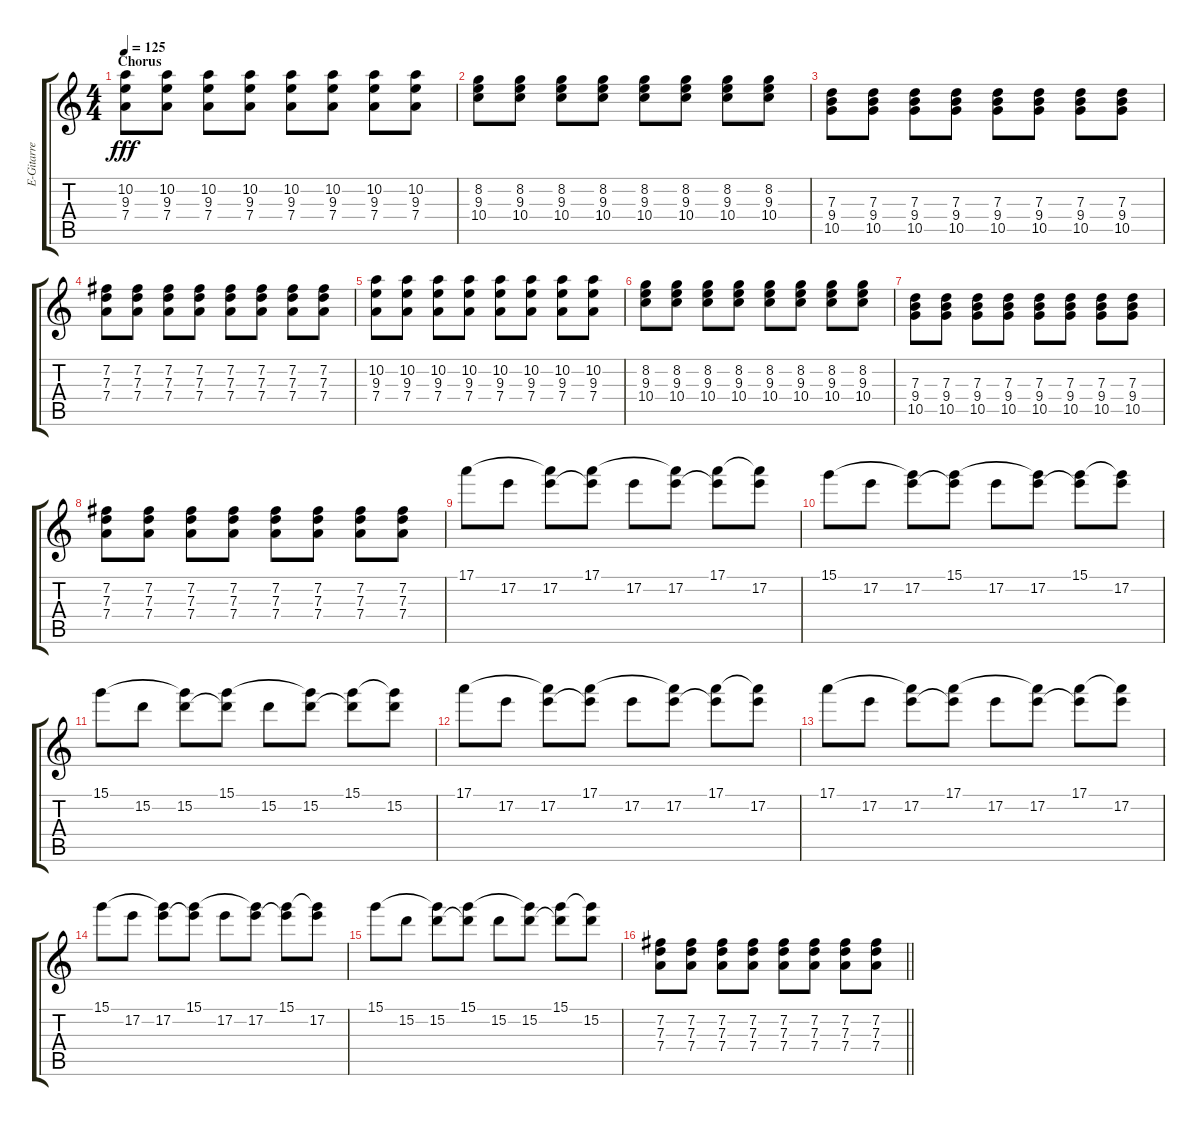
\track ("E-Gitarre - Raoul" "E-Gitarre ") {instrument overdrivenguitar}
\staff {score tabs}
\tuning (E4 B3 G3 D3 A2 E2) {hide}
\ts (4 4)
\section ("" "Chorus")
\tempo 125
\clef g2
\ks c
(10.2 9.3 7.4).8{dy fff} (10.2 9.3 7.4).8 (10.2 9.3 7.4).8 (10.2 9.3 7.4).8 (10.2 9.3 7.4).8 (10.2 9.3 7.4).8 (10.2 9.3 7.4).8 (10.2 9.3 7.4).8 |
(8.2 9.3 10.4).8 (8.2 9.3 10.4).8 (8.2 9.3 10.4).8 (8.2 9.3 10.4).8 (8.2 9.3 10.4).8 (8.2 9.3 10.4).8 (8.2 9.3 10.4).8 (8.2 9.3 10.4).8 |
(7.3 9.4 10.5).8 (7.3 9.4 10.5).8 (7.3 9.4 10.5).8 (7.3 9.4 10.5).8 (7.3 9.4 10.5).8 (7.3 9.4 10.5).8 (7.3 9.4 10.5).8 (7.3 9.4 10.5).8 |
(7.2 7.3 7.4).8 (7.2 7.3 7.4).8 (7.2 7.3 7.4).8 (7.2 7.3 7.4).8 (7.2 7.3 7.4).8 (7.2 7.3 7.4).8 (7.2 7.3 7.4).8 (7.2 7.3 7.4).8 |
(10.2 9.3 7.4).8 (10.2 9.3 7.4).8 (10.2 9.3 7.4).8 (10.2 9.3 7.4).8 (10.2 9.3 7.4).8 (10.2 9.3 7.4).8 (10.2 9.3 7.4).8 (10.2 9.3 7.4).8 |
(8.2 9.3 10.4).8 (8.2 9.3 10.4).8 (8.2 9.3 10.4).8 (8.2 9.3 10.4).8 (8.2 9.3 10.4).8 (8.2 9.3 10.4).8 (8.2 9.3 10.4).8 (8.2 9.3 10.4).8 |
(7.3 9.4 10.5).8 (7.3 9.4 10.5).8 (7.3 9.4 10.5).8 (7.3 9.4 10.5).8 (7.3 9.4 10.5).8 (7.3 9.4 10.5).8 (7.3 9.4 10.5).8 (7.3 9.4 10.5).8 |
(7.2 7.3 7.4).8 (7.2 7.3 7.4).8 (7.2 7.3 7.4).8 (7.2 7.3 7.4).8 (7.2 7.3 7.4).8 (7.2 7.3 7.4).8 (7.2 7.3 7.4).8 (7.2 7.3 7.4).8 |
17.1.8 17.2.8 (17.1{t} 17.2).8 (17.1 17.2{t}).8 17.2.8 (17.1{t} 17.2).8 (17.1 17.2{t}).8 (17.1{t} 17.2).8 |
15.1.8 17.2.8 (15.1{t} 17.2).8 (15.1 17.2{t}).8 17.2.8 (15.1{t} 17.2).8 (15.1 17.2{t}).8 (15.1{t} 17.2).8 |
15.1.8 15.2.8 (15.1{t} 15.2).8 (15.1 15.2{t}).8 15.2.8 (15.1{t} 15.2).8 (15.1 15.2{t}).8 (15.1{t} 15.2).8 |
17.1.8 17.2.8 (17.1{t} 17.2).8 (17.1 17.2{t}).8 17.2.8 (17.1{t} 17.2).8 (17.1 17.2{t}).8 (17.1{t} 17.2).8 |
17.1.8 17.2.8 (17.1{t} 17.2).8 (17.1 17.2{t}).8 17.2.8 (17.1{t} 17.2).8 (17.1 17.2{t}).8 (17.1{t} 17.2).8 |
15.1.8 17.2.8 (15.1{t} 17.2).8 (15.1 17.2{t}).8 17.2.8 (15.1{t} 17.2).8 (15.1 17.2{t}).8 (15.1{t} 17.2).8 |
15.1.8 15.2.8 (15.1{t} 15.2).8 (15.1 15.2{t}).8 15.2.8 (15.1{t} 15.2).8 (15.1 15.2{t}).8 (15.1{t} 15.2).8 |
\barLineRight lightlight
(7.2 7.3 7.4).8 (7.2 7.3 7.4).8 (7.2 7.3 7.4).8 (7.2 7.3 7.4).8 (7.2 7.3 7.4).8 (7.2 7.3 7.4).8 (7.2 7.3 7.4).8 (7.2 7.3 7.4).8
